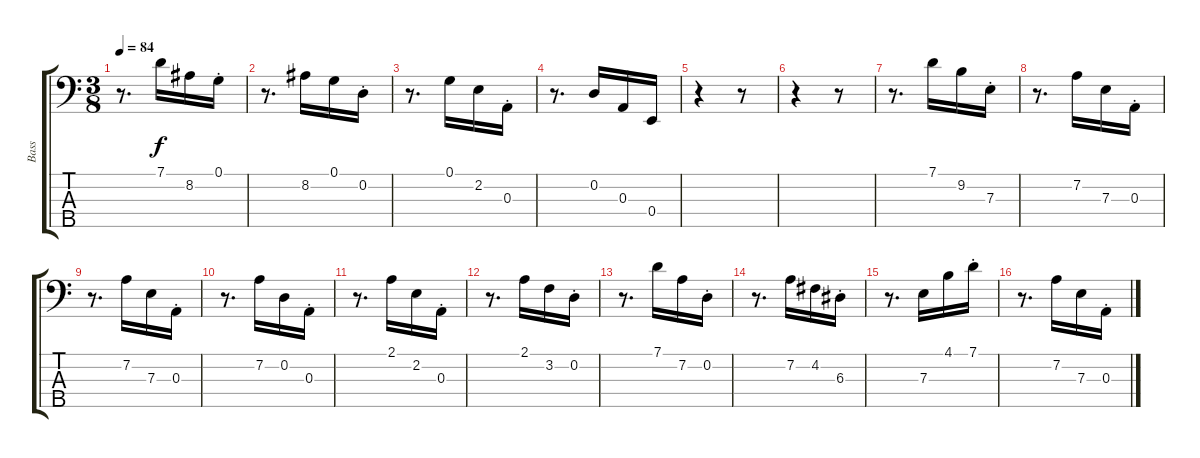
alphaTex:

\track ("Bass" "Bass") {instrument electricbassfinger}
\staff {score tabs}
\tuning (G2 D2 A1 E1 B0) {hide}
\ts (3 8)
\tempo 84
\clef f4
\ks c
r.8{d dy f} 7.1.16 8.2.16 0.1{st}.16 |
r.8{d} 8.2.16 0.1.16 0.2{st}.16 |
r.8{d} 0.1.16 2.2.16 0.3{st}.16 |
r.8{d} 0.2.16 0.3.16 0.4.16 |
r.4 r.8 |
r.4 r.8 |
r.8{d} 7.1.16 9.2.16 7.3{st}.16 |
r.8{d} 7.2.16 7.3.16 0.3{st}.16 |
r.8{d} 7.2.16 7.3.16 0.3{st}.16 |
r.8{d} 7.2.16 0.2.16 0.3{st}.16 |
r.8{d} 2.1.16 2.2.16 0.3{st}.16 |
r.8{d} 2.1.16 3.2.16 0.2{st}.16 |
r.8{d} 7.1.16 7.2.16 0.2{st}.16 |
r.8{d} 7.2.16 4.2.16 6.3{st}.16 |
r.8{d} 7.3.16 4.1.16 7.1{st}.16 |
r.8{d} 7.2.16 7.3.16 0.3{st}.16
